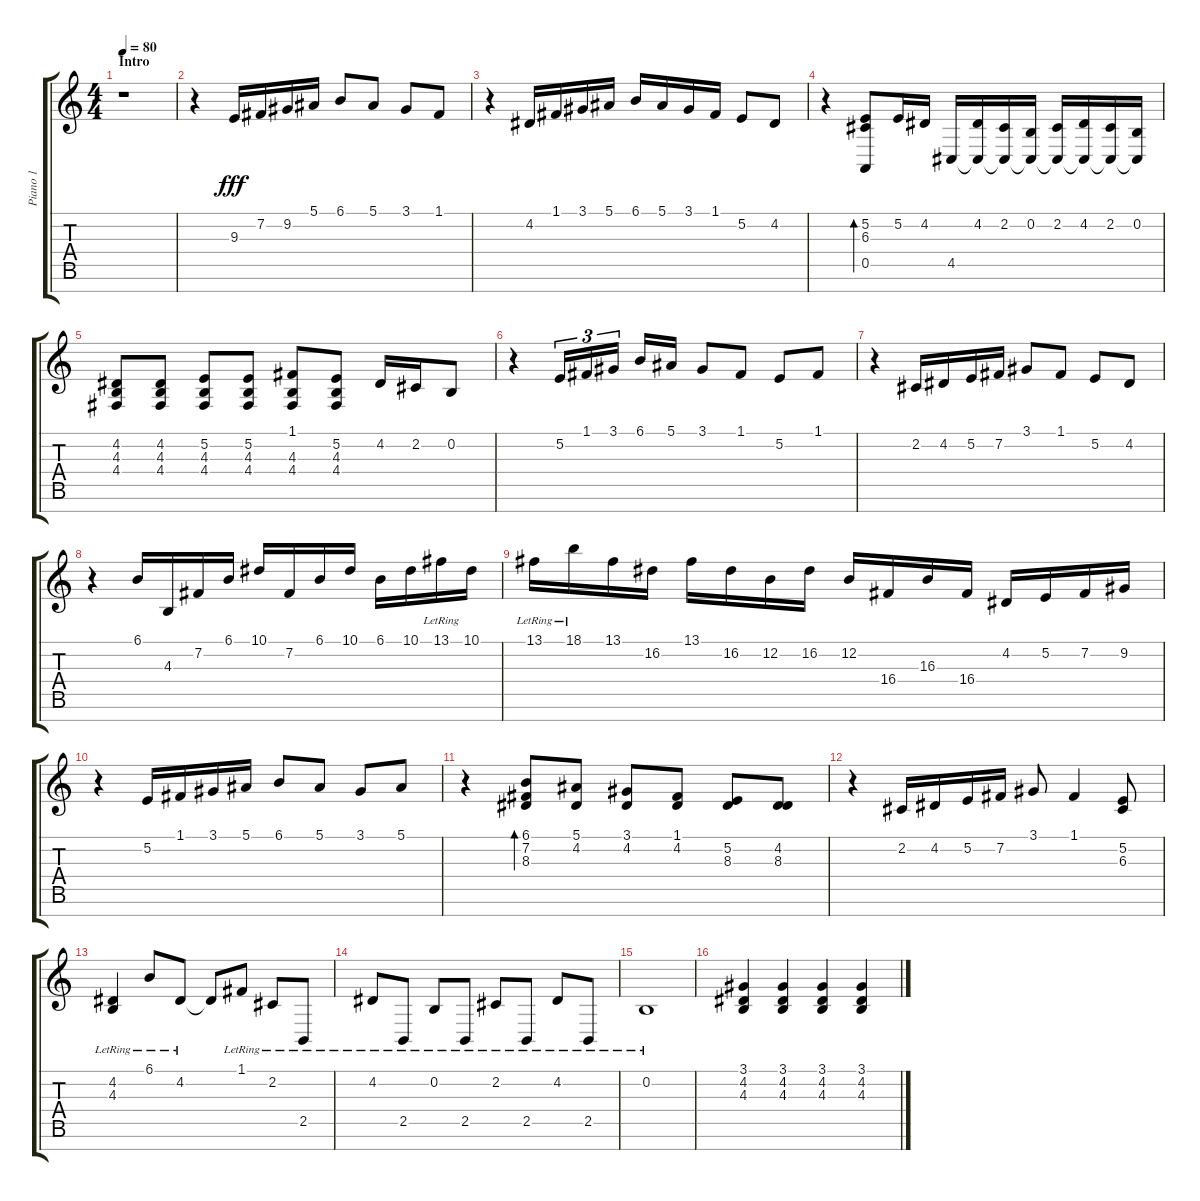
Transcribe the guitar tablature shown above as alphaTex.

\track ("Piano 1" "Piano 1") {instrument acousticgrandpiano}
\staff {score tabs}
\tuning (F4 B3 G3 D3 A2 E2 B1) {hide}
\ts (4 4)
\section ("" "Intro")
\tempo 80
\clef g2
\ks c
r.1{dy fff volume 14 instrument acousticgrandpiano} |
r.4{volume 14} 9.3.16{volume 15} 7.2.16 9.2.16 5.1.16 6.1.8 5.1.8 3.1.8 1.1.8 |
r.4 4.2.16 1.1.16 3.1.16 5.1.16 6.1.16 5.1.16 3.1.16 1.1.16 5.2.8 4.2.8 |
r.4 (5.2 6.3 0.5).8{bd 480} 5.2.16 4.2.16 4.5.16 (4.2 4.5{t}).16 (2.2 4.5{t}).16 (0.2 4.5{t}).16 (2.2 4.5{t}).16 (4.2 4.5{t}).16 (2.2 4.5{t}).16 (0.2 4.5{t}).16 |
(4.2 4.3 4.4).8 (4.2 4.3 4.4).8 (5.2 4.3 4.4).8 (5.2 4.3 4.4).8 (1.1 4.3 4.4).8 (5.2 4.3 4.4).8 4.2.16 2.2.16 0.2.8 |
r.4 5.2.16{tu (3 2)} 1.1.16{tu (3 2)} 3.1.16{tu (3 2) beam splitsecondary} 6.1.16 5.1.16 3.1.8 1.1.8 5.2.8 1.1.8 |
r.4 2.2.16 4.2.16 5.2.16 7.2.16 3.1.8 1.1.8 5.2.8 4.2.8 |
r.4 6.1.16 4.3.16 7.2.16 6.1.16 10.1.16 7.2.16 6.1.16 10.1.16 6.1.16 10.1.16 13.1{lr}.16 10.1.16 |
13.1{lr}.16 18.1{lr}.16 13.1.16 16.2.16 13.1.16 16.2.16 12.2.16 16.2.16 12.2.16 16.4.16 16.3.16 16.4.16 4.2.16 5.2.16 7.2.16 9.2.16 |
r.4 5.2.16 1.1.16 3.1.16 5.1.16 6.1.8 5.1.8 3.1.8 5.1.8 |
r.4 (6.1 7.2 8.3).8{bd 480} (5.1 4.2).8 (3.1 4.2).8 (1.1 4.2).8 (5.2 8.3).8 (4.2 8.3).8 |
r.4 2.2.16 4.2.16 5.2.16 7.2.16 3.1.8 1.1.4 (5.2 6.3).8 |
(4.2{lr} 4.3{lr}).4 6.1{lr}.8 4.2{lr}.8 4.2{t}.8 1.1{lr}.8 2.2{lr}.8 2.5{lr}.8 |
4.2{lr}.8 2.5{lr}.8 0.2{lr}.8 2.5{lr}.8 2.2{lr}.8 2.5{lr}.8 4.2{lr}.8 2.5{lr}.8 |
0.2{lr}.1 |
(3.1 4.2 4.3).4 (3.1 4.2 4.3).4 (3.1 4.2 4.3).4 (3.1 4.2 4.3).4
